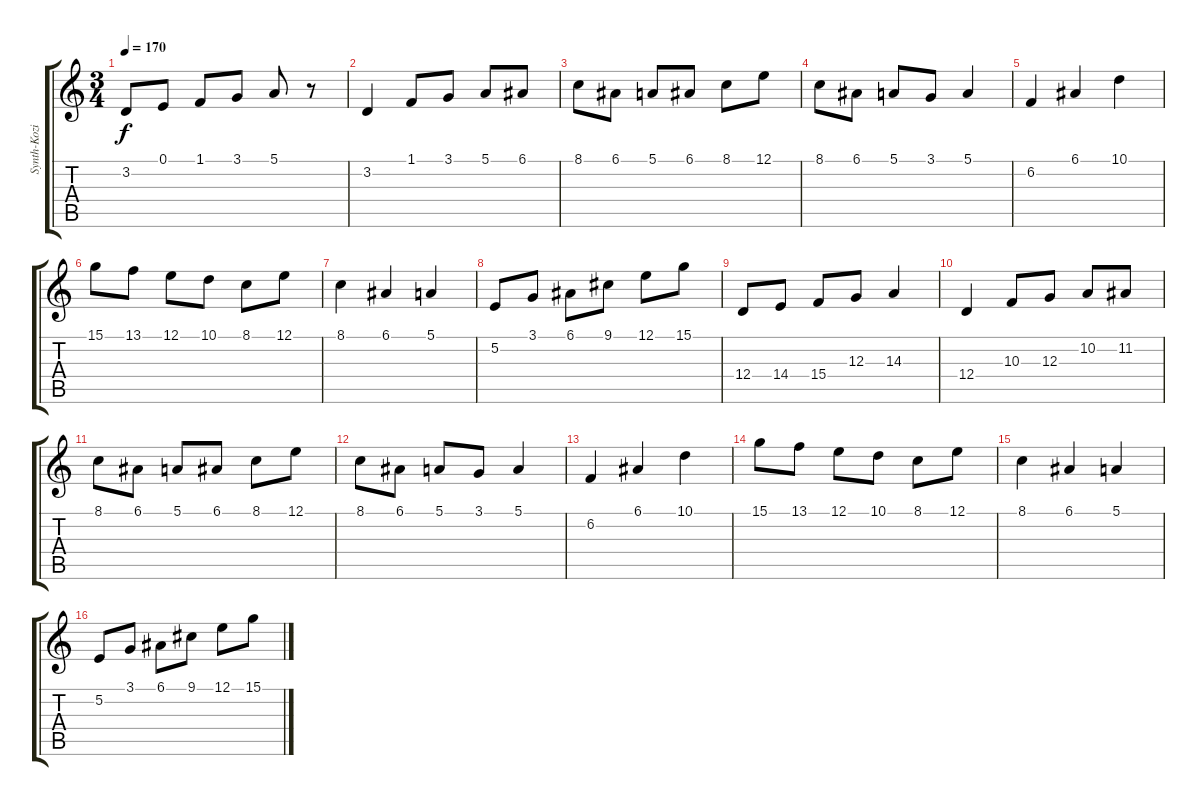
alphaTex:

\track ("Synth-Kozi" "Synth-Kozi") {instrument harpsichord}
\staff {score tabs}
\tuning (E4 B3 G3 D3 A2 E2) {hide}
\ts (3 4)
\tempo 170
\clef g2
\ks c
3.2.8{dy f} 0.1.8 1.1.8 3.1.8 5.1.8 r.8 |
3.2.4 1.1.8 3.1.8 5.1.8 6.1.8 |
8.1.8 6.1.8 5.1.8 6.1.8 8.1.8 12.1.8 |
8.1.8 6.1.8 5.1.8 3.1.8 5.1.4 |
6.2.4 6.1.4 10.1.4 |
15.1.8 13.1.8 12.1.8 10.1.8 8.1.8 12.1.8 |
8.1.4 6.1.4 5.1.4 |
5.2.8 3.1.8 6.1.8 9.1.8 12.1.8 15.1.8 |
12.4.8 14.4.8 15.4.8 12.3.8 14.3.4 |
12.4.4 10.3.8 12.3.8 10.2.8 11.2.8 |
8.1.8 6.1.8 5.1.8 6.1.8 8.1.8 12.1.8 |
8.1.8 6.1.8 5.1.8 3.1.8 5.1.4 |
6.2.4 6.1.4 10.1.4 |
15.1.8 13.1.8 12.1.8 10.1.8 8.1.8 12.1.8 |
8.1.4 6.1.4 5.1.4 |
5.2.8 3.1.8 6.1.8 9.1.8 12.1.8 15.1.8
